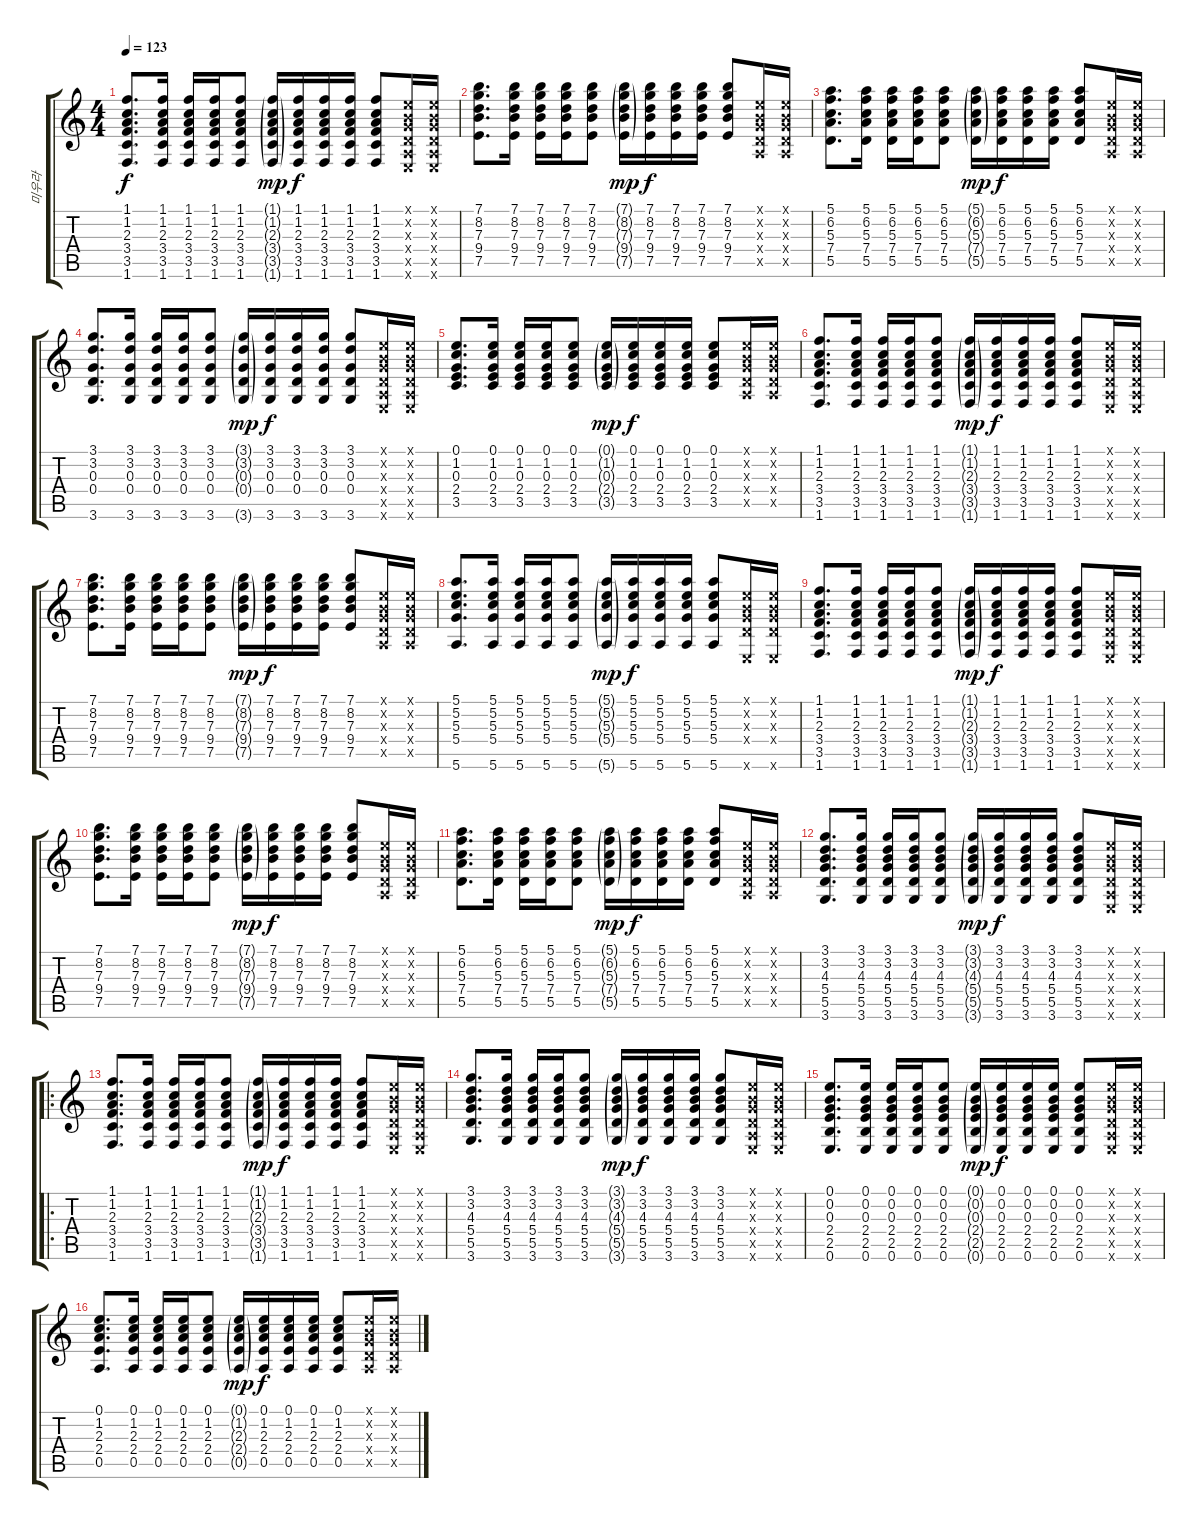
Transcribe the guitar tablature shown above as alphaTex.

\track ("미우라" "미우라") {instrument acousticguitarsteel}
\staff {score tabs}
\tuning (E4 B3 G3 D3 A2 E2) {hide}
\ts (4 4)
\tempo 123
\clef g2
\ks c
(1.1 1.2 2.3 3.4 3.5 1.6).8{d dy f} (1.1 1.2 2.3 3.4 3.5 1.6).16 (1.1 1.2 2.3 3.4 3.5 1.6).16 (1.1 1.2 2.3 3.4 3.5 1.6).16 (1.1 1.2 2.3 3.4 3.5 1.6).8 (1.1{g} 1.2{g} 2.3{g} 3.4{g} 3.5{g} 1.6{g}).16{dy mp} (1.1 1.2 2.3 3.4 3.5 1.6).16{dy f} (1.1 1.2 2.3 3.4 3.5 1.6).16 (1.1 1.2 2.3 3.4 3.5 1.6).16 (1.1 1.2 2.3 3.4 3.5 1.6).8 (0.1{x} 0.2{x} 0.3{x} 0.4{x} 0.5{x} 0.6{x}).16 (0.1{x} 0.2{x} 0.3{x} 0.4{x} 0.5{x} 0.6{x}).16 |
(7.1 8.2 7.3 9.4 7.5).8{d} (7.1 8.2 7.3 9.4 7.5).16 (7.1 8.2 7.3 9.4 7.5).16 (7.1 8.2 7.3 9.4 7.5).16 (7.1 8.2 7.3 9.4 7.5).8 (7.1{g} 8.2{g} 7.3{g} 9.4{g} 7.5{g}).16{dy mp} (7.1 8.2 7.3 9.4 7.5).16{dy f} (7.1 8.2 7.3 9.4 7.5).16 (7.1 8.2 7.3 9.4 7.5).16 (7.1 8.2 7.3 9.4 7.5).8 (0.1{x} 0.2{x} 0.3{x} 0.4{x} 0.5{x}).16 (0.1{x} 0.2{x} 0.3{x} 0.4{x} 0.5{x}).16 |
(5.1 6.2 5.3 7.4 5.5).8{d} (5.1 6.2 5.3 7.4 5.5).16 (5.1 6.2 5.3 7.4 5.5).16 (5.1 6.2 5.3 7.4 5.5).16 (5.1 6.2 5.3 7.4 5.5).8 (5.1{g} 6.2{g} 5.3{g} 7.4{g} 5.5{g}).16{dy mp} (5.1 6.2 5.3 7.4 5.5).16{dy f} (5.1 6.2 5.3 7.4 5.5).16 (5.1 6.2 5.3 7.4 5.5).16 (5.1 6.2 5.3 7.4 5.5).8 (0.1{x} 0.2{x} 0.3{x} 0.4{x} 0.5{x}).16 (0.1{x} 0.2{x} 0.3{x} 0.4{x} 0.5{x}).16 |
(3.1 3.2 0.3 0.4 3.6).8{d} (3.1 3.2 0.3 0.4 3.6).16 (3.1 3.2 0.3 0.4 3.6).16 (3.1 3.2 0.3 0.4 3.6).16 (3.1 3.2 0.3 0.4 3.6).8 (3.1{g} 3.2{g} 0.3{g} 0.4{g} 3.6{g}).16{dy mp} (3.1 3.2 0.3 0.4 3.6).16{dy f} (3.1 3.2 0.3 0.4 3.6).16 (3.1 3.2 0.3 0.4 3.6).16 (3.1 3.2 0.3 0.4 3.6).8 (0.1{x} 0.2{x} 0.3{x} 0.4{x} 0.5{x} 0.6{x}).16 (0.1{x} 0.2{x} 0.3{x} 0.4{x} 0.5{x} 0.6{x}).16 |
(0.1 1.2 0.3 2.4 3.5).8{d} (0.1 1.2 0.3 2.4 3.5).16 (0.1 1.2 0.3 2.4 3.5).16 (0.1 1.2 0.3 2.4 3.5).16 (0.1 1.2 0.3 2.4 3.5).8 (0.1{g} 1.2{g} 0.3{g} 2.4{g} 3.5{g}).16{dy mp} (0.1 1.2 0.3 2.4 3.5).16{dy f} (0.1 1.2 0.3 2.4 3.5).16 (0.1 1.2 0.3 2.4 3.5).16 (0.1 1.2 0.3 2.4 3.5).8 (0.1{x} 0.2{x} 0.3{x} 0.4{x} 0.5{x}).16 (0.1{x} 0.2{x} 0.3{x} 0.4{x} 0.5{x}).16 |
(1.1 1.2 2.3 3.4 3.5 1.6).8{d} (1.1 1.2 2.3 3.4 3.5 1.6).16 (1.1 1.2 2.3 3.4 3.5 1.6).16 (1.1 1.2 2.3 3.4 3.5 1.6).16 (1.1 1.2 2.3 3.4 3.5 1.6).8 (1.1{g} 1.2{g} 2.3{g} 3.4{g} 3.5{g} 1.6{g}).16{dy mp} (1.1 1.2 2.3 3.4 3.5 1.6).16{dy f} (1.1 1.2 2.3 3.4 3.5 1.6).16 (1.1 1.2 2.3 3.4 3.5 1.6).16 (1.1 1.2 2.3 3.4 3.5 1.6).8 (0.1{x} 0.2{x} 0.3{x} 0.4{x} 0.5{x} 0.6{x}).16 (0.1{x} 0.2{x} 0.3{x} 0.4{x} 0.5{x} 0.6{x}).16 |
(7.1 8.2 7.3 9.4 7.5).8{d} (7.1 8.2 7.3 9.4 7.5).16 (7.1 8.2 7.3 9.4 7.5).16 (7.1 8.2 7.3 9.4 7.5).16 (7.1 8.2 7.3 9.4 7.5).8 (7.1{g} 8.2{g} 7.3{g} 9.4{g} 7.5{g}).16{dy mp} (7.1 8.2 7.3 9.4 7.5).16{dy f} (7.1 8.2 7.3 9.4 7.5).16 (7.1 8.2 7.3 9.4 7.5).16 (7.1 8.2 7.3 9.4 7.5).8 (0.1{x} 0.2{x} 0.3{x} 0.4{x} 0.5{x}).16 (0.1{x} 0.2{x} 0.3{x} 0.4{x} 0.5{x}).16 |
(5.1 5.2 5.3 5.4 5.6).8{d} (5.1 5.2 5.3 5.4 5.6).16 (5.1 5.2 5.3 5.4 5.6).16 (5.1 5.2 5.3 5.4 5.6).16 (5.1 5.2 5.3 5.4 5.6).8 (5.1{g} 5.2{g} 5.3{g} 5.4{g} 5.6{g}).16{dy mp} (5.1 5.2 5.3 5.4 5.6).16{dy f} (5.1 5.2 5.3 5.4 5.6).16 (5.1 5.2 5.3 5.4 5.6).16 (5.1 5.2 5.3 5.4 5.6).8 (0.1{x} 0.2{x} 0.3{x} 0.4{x} 0.6{x}).16 (0.1{x} 0.2{x} 0.3{x} 0.4{x} 0.6{x}).16 |
(1.1 1.2 2.3 3.4 3.5 1.6).8{d} (1.1 1.2 2.3 3.4 3.5 1.6).16 (1.1 1.2 2.3 3.4 3.5 1.6).16 (1.1 1.2 2.3 3.4 3.5 1.6).16 (1.1 1.2 2.3 3.4 3.5 1.6).8 (1.1{g} 1.2{g} 2.3{g} 3.4{g} 3.5{g} 1.6{g}).16{dy mp} (1.1 1.2 2.3 3.4 3.5 1.6).16{dy f} (1.1 1.2 2.3 3.4 3.5 1.6).16 (1.1 1.2 2.3 3.4 3.5 1.6).16 (1.1 1.2 2.3 3.4 3.5 1.6).8 (0.1{x} 0.2{x} 0.3{x} 0.4{x} 0.5{x} 0.6{x}).16 (0.1{x} 0.2{x} 0.3{x} 0.4{x} 0.5{x} 0.6{x}).16 |
(7.1 8.2 7.3 9.4 7.5).8{d} (7.1 8.2 7.3 9.4 7.5).16 (7.1 8.2 7.3 9.4 7.5).16 (7.1 8.2 7.3 9.4 7.5).16 (7.1 8.2 7.3 9.4 7.5).8 (7.1{g} 8.2{g} 7.3{g} 9.4{g} 7.5{g}).16{dy mp} (7.1 8.2 7.3 9.4 7.5).16{dy f} (7.1 8.2 7.3 9.4 7.5).16 (7.1 8.2 7.3 9.4 7.5).16 (7.1 8.2 7.3 9.4 7.5).8 (0.1{x} 0.2{x} 0.3{x} 0.4{x} 0.5{x}).16 (0.1{x} 0.2{x} 0.3{x} 0.4{x} 0.5{x}).16 |
(5.1 6.2 5.3 7.4 5.5).8{d} (5.1 6.2 5.3 7.4 5.5).16 (5.1 6.2 5.3 7.4 5.5).16 (5.1 6.2 5.3 7.4 5.5).16 (5.1 6.2 5.3 7.4 5.5).8 (5.1{g} 6.2{g} 5.3{g} 7.4{g} 5.5{g}).16{dy mp} (5.1 6.2 5.3 7.4 5.5).16{dy f} (5.1 6.2 5.3 7.4 5.5).16 (5.1 6.2 5.3 7.4 5.5).16 (5.1 6.2 5.3 7.4 5.5).8 (0.1{x} 0.2{x} 0.3{x} 0.4{x} 0.5{x}).16 (0.1{x} 0.2{x} 0.3{x} 0.4{x} 0.5{x}).16 |
(3.1 3.2 4.3 5.4 5.5 3.6).8{d} (3.1 3.2 4.3 5.4 5.5 3.6).16 (3.1 3.2 4.3 5.4 5.5 3.6).16 (3.1 3.2 4.3 5.4 5.5 3.6).16 (3.1 3.2 4.3 5.4 5.5 3.6).8 (3.1{g} 3.2{g} 4.3{g} 5.4{g} 5.5{g} 3.6{g}).16{dy mp} (3.1 3.2 4.3 5.4 5.5 3.6).16{dy f} (3.1 3.2 4.3 5.4 5.5 3.6).16 (3.1 3.2 4.3 5.4 5.5 3.6).16 (3.1 3.2 4.3 5.4 5.5 3.6).8 (0.1{x} 0.2{x} 0.3{x} 0.4{x} 0.5{x} 0.6{x}).16 (0.1{x} 0.2{x} 0.3{x} 0.4{x} 0.5{x} 0.6{x}).16 |
\ro
(1.1 1.2 2.3 3.4 3.5 1.6).8{d} (1.1 1.2 2.3 3.4 3.5 1.6).16 (1.1 1.2 2.3 3.4 3.5 1.6).16 (1.1 1.2 2.3 3.4 3.5 1.6).16 (1.1 1.2 2.3 3.4 3.5 1.6).8 (1.1{g} 1.2{g} 2.3{g} 3.4{g} 3.5{g} 1.6{g}).16{dy mp} (1.1 1.2 2.3 3.4 3.5 1.6).16{dy f} (1.1 1.2 2.3 3.4 3.5 1.6).16 (1.1 1.2 2.3 3.4 3.5 1.6).16 (1.1 1.2 2.3 3.4 3.5 1.6).8 (0.1{x} 0.2{x} 0.3{x} 0.4{x} 0.5{x} 0.6{x}).16 (0.1{x} 0.2{x} 0.3{x} 0.4{x} 0.5{x} 0.6{x}).16 |
(3.1 3.2 4.3 5.4 5.5 3.6).8{d} (3.1 3.2 4.3 5.4 5.5 3.6).16 (3.1 3.2 4.3 5.4 5.5 3.6).16 (3.1 3.2 4.3 5.4 5.5 3.6).16 (3.1 3.2 4.3 5.4 5.5 3.6).8 (3.1{g} 3.2{g} 4.3{g} 5.4{g} 5.5{g} 3.6{g}).16{dy mp} (3.1 3.2 4.3 5.4 5.5 3.6).16{dy f} (3.1 3.2 4.3 5.4 5.5 3.6).16 (3.1 3.2 4.3 5.4 5.5 3.6).16 (3.1 3.2 4.3 5.4 5.5 3.6).8 (0.1{x} 0.2{x} 0.3{x} 0.4{x} 0.5{x} 0.6{x}).16 (0.1{x} 0.2{x} 0.3{x} 0.4{x} 0.5{x} 0.6{x}).16 |
(0.1 0.2 0.3 2.4 2.5 0.6).8{d} (0.1 0.2 0.3 2.4 2.5 0.6).16 (0.1 0.2 0.3 2.4 2.5 0.6).16 (0.1 0.2 0.3 2.4 2.5 0.6).16 (0.1 0.2 0.3 2.4 2.5 0.6).8 (0.1{g} 0.2{g} 0.3{g} 2.4{g} 2.5{g} 0.6{g}).16{dy mp} (0.1 0.2 0.3 2.4 2.5 0.6).16{dy f} (0.1 0.2 0.3 2.4 2.5 0.6).16 (0.1 0.2 0.3 2.4 2.5 0.6).16 (0.1 0.2 0.3 2.4 2.5 0.6).8 (0.1{x} 0.2{x} 0.3{x} 0.4{x} 0.5{x} 0.6{x}).16 (0.1{x} 0.2{x} 0.3{x} 0.4{x} 0.5{x} 0.6{x}).16 |
(0.1 1.2 2.3 2.4 0.5).8{d} (0.1 1.2 2.3 2.4 0.5).16 (0.1 1.2 2.3 2.4 0.5).16 (0.1 1.2 2.3 2.4 0.5).16 (0.1 1.2 2.3 2.4 0.5).8 (0.1{g} 1.2{g} 2.3{g} 2.4{g} 0.5{g}).16{dy mp} (0.1 1.2 2.3 2.4 0.5).16{dy f} (0.1 1.2 2.3 2.4 0.5).16 (0.1 1.2 2.3 2.4 0.5).16 (0.1 1.2 2.3 2.4 0.5).8 (0.1{x} 0.2{x} 0.3{x} 0.4{x} 0.5{x}).16 (0.1{x} 0.2{x} 0.3{x} 0.4{x} 0.5{x}).16
